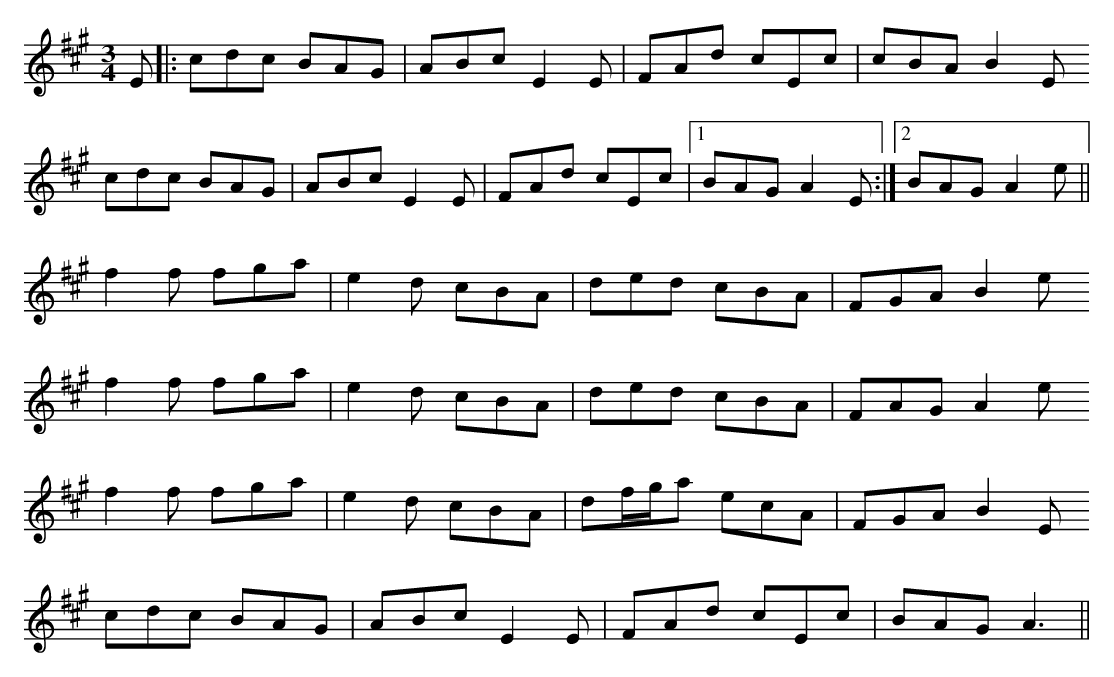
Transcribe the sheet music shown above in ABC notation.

X:1
M:3/4
K:A
E|:cdc BAG|ABc E2E|FAd cEc|cBA B2E
cdc BAG|ABc E2E|FAd cEc|1 BAG A2E:|2 BAG A2e||
f2f fga|e2d cBA|ded cBA|FGA B2e
f2f fga|e2d cBA|ded cBA|FAG A2e
f2f fga|e2d cBA|df/g/a ecA|FGA B2E
cdc BAG|ABc E2E|FAd cEc|BAG A3||
